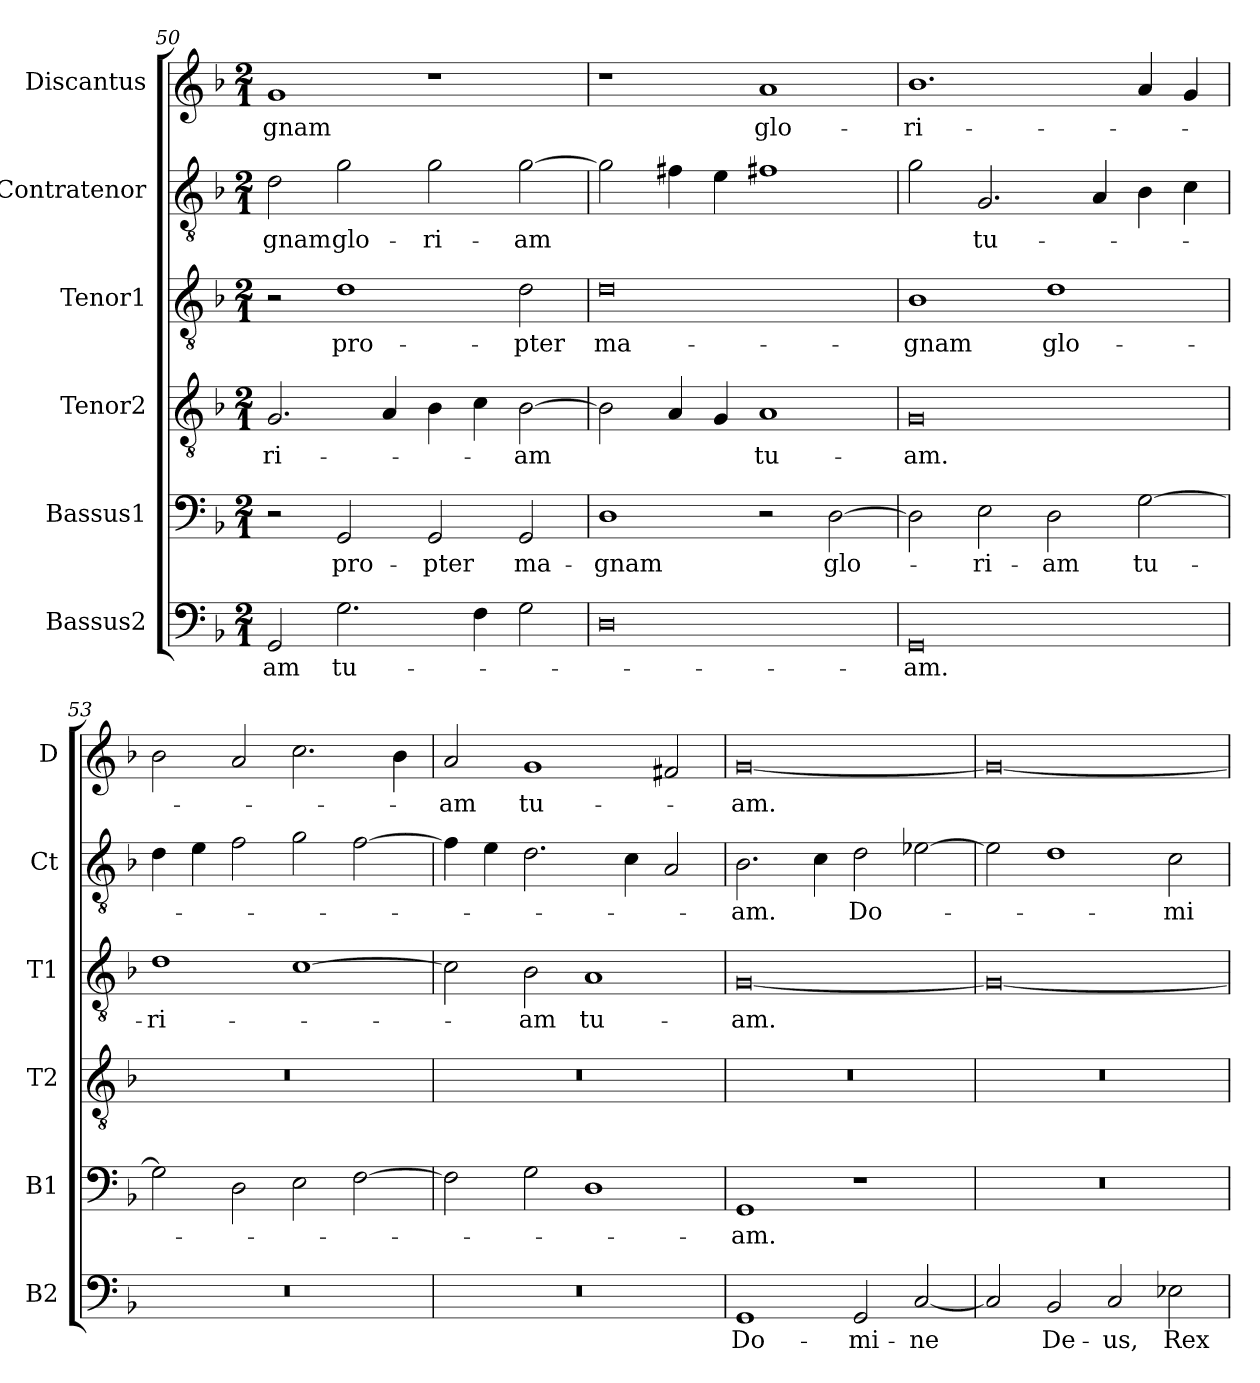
**kern	**text	**kern	**text	**kern	**text	**kern	**text	**kern	**text	**kern	**text
*part6	*part6	*part5	*part5	*part4	*part4	*part3	*part3	*part2	*part2	*part1	*part1
*staff6	*staff6	*staff5	*staff5	*staff4	*staff4	*staff3	*staff3	*staff2	*staff2	*staff1	*staff1
*I"Bassus2	*	*I"Bassus1	*	*I"Tenor2	*	*I"Tenor1	*	*I"Contratenor	*	*I"Discantus	*
*I'B2	*	*I'B1	*	*I'T2	*	*I'T1	*	*I'Ct	*	*I'D	*
*clefF4	*	*clefF4	*	*clefGv2	*	*clefGv2	*	*clefGv2	*	*clefG2	*
*k[b-]	*	*k[b-]	*	*k[b-]	*	*k[b-]	*	*k[b-]	*	*k[b-]	*
*M2/1	*	*M2/1	*	*M2/1	*	*M2/1	*	*M2/1	*	*M2/1	*
=50	=50	=50	=50	=50	=50	=50	=50	=50	=50	=50	=50
2GG	-am	2r	.	2.G	-ri-	2r	.	2d	-gnam	1g	-gnam
2.G	tu-	2GG	pro-	.	.	1d	pro-	2g	glo-	.	.
.	.	.	.	4A	.	.	.	.	.	.	.
.	.	2GG	-pter	4B-	.	.	.	2g	-ri-	1r	.
4F	.	.	.	4c	.	.	.	.	.	.	.
2G	.	2GG	ma-	[2B-	-am	2d	-pter	[2g	-am	.	.
=51	=51	=51	=51	=51	=51	=51	=51	=51	=51	=51	=51
0D	.	1D	-gnam	2B-]	.	0d	ma-	2g]	.	1r	.
.	.	.	.	4A	.	.	.	4f#X	.	.	.
.	.	.	.	4G	.	.	.	4e	.	.	.
.	.	2r	.	1A	tu-	.	.	1f#X	.	1a	glo-
.	.	[2D	glo-	.	.	.	.	.	.	.	.
=52	=52	=52	=52	=52	=52	=52	=52	=52	=52	=52	=52
0GG	-am.	2D]	.	0G	-am.	1B-	-gnam	2g	.	1.b-	-ri-
.	.	2E	-ri-	.	.	.	.	2.G	tu-	.	.
.	.	2D	-am	.	.	1d	glo-	.	.	.	.
.	.	.	.	.	.	.	.	4A	.	.	.
.	.	[2G	tu-	.	.	.	.	4B-	.	4a	.
.	.	.	.	.	.	.	.	4c	.	4g	.
=53	=53	=53	=53	=53	=53	=53	=53	=53	=53	=53	=53
0r	.	2G]	.	0r	.	1d	-ri-	4d	.	2b-	.
.	.	.	.	.	.	.	.	4e	.	.	.
.	.	2D	.	.	.	.	.	2f	.	2a	.
.	.	2E	.	.	.	[1c	.	2g	.	2.cc	.
.	.	[2F	.	.	.	.	.	[2f	.	.	.
.	.	.	.	.	.	.	.	.	.	4b-	.
=54	=54	=54	=54	=54	=54	=54	=54	=54	=54	=54	=54
0r	.	2F]	.	0r	.	2c]	.	4f]	.	2a	-am
.	.	.	.	.	.	.	.	4e	.	.	.
.	.	2G	.	.	.	2B-	-am	2.d	.	1g	tu-
.	.	1D	.	.	.	1A	tu-	.	.	.	.
.	.	.	.	.	.	.	.	4c	.	.	.
.	.	.	.	.	.	.	.	2A	.	2f#X	.
=55	=55	=55	=55	=55	=55	=55	=55	=55	=55	=55	=55
1GG	Do-	1GG	-am.	0r	.	[0G	-am.	2.B-	-am.	[0g	-am.
.	.	.	.	.	.	.	.	4c	.	.	.
2GG	-mi-	1r	.	.	.	.	.	2d	Do-	.	.
[2C	-ne	.	.	.	.	.	.	[2e-X	.	.	.
=56	=56	=56	=56	=56	=56	=56	=56	=56	=56	=56	=56
2C]	.	0r	.	0r	.	0G_	.	2e-]	.	0g_	.
2BB-	De-	.	.	.	.	.	.	1d	.	.	.
2C	-us,	.	.	.	.	.	.	.	.	.	.
2E-X	Rex	.	.	.	.	.	.	2c	-mi-	.	.
=	=	=	=	=	=	=	=	=	=	=	=
*-	*-	*-	*-	*-	*-	*-	*-	*-	*-	*-	*-
